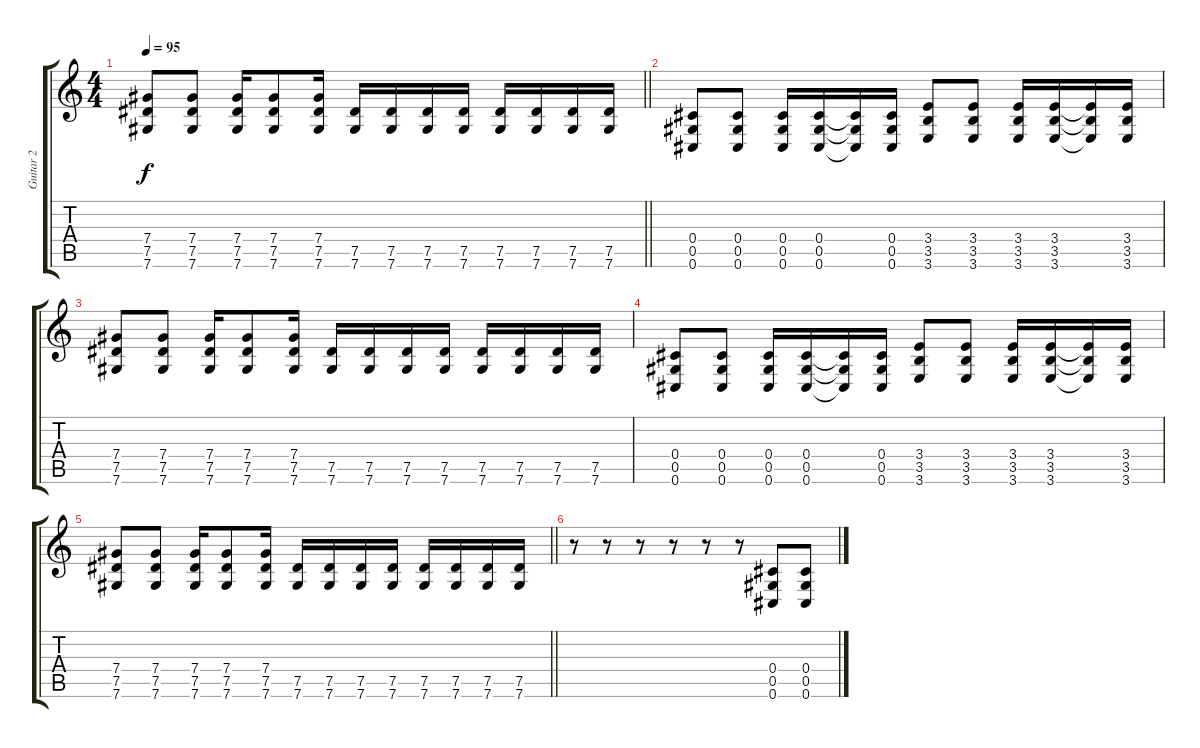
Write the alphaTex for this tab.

\track ("Guitar 2" "Guitar 2") {instrument distortionguitar}
\staff {score tabs}
\tuning (Eb4 Bb3 Gb3 Db3 Ab2 Db2) {hide}
\ts (4 4)
\tempo 95
\clef g2
\barLineRight lightlight
\ks c
(7.4 7.5 7.6).8{dy f} (7.4 7.5 7.6).8 (7.4 7.5 7.6).16 (7.4 7.5 7.6).8 (7.4 7.5 7.6).16 (7.5 7.6).16 (7.5 7.6).16 (7.5 7.6).16 (7.5 7.6).16 (7.5 7.6).16 (7.5 7.6).16 (7.5 7.6).16 (7.5 7.6).16 |
(0.4 0.5 0.6).8{volume 16 balance 0 instrument distortionguitar} (0.4 0.5 0.6).8 (0.4 0.5 0.6).16 (0.4 0.5 0.6).16 (0.4{t} 0.5{t} 0.6{t}).16 (0.4 0.5 0.6).16 (3.4 3.5 3.6).8 (3.4 3.5 3.6).8 (3.4 3.5 3.6).16 (3.4 3.5 3.6).16 (3.4{t} 3.5{t} 3.6{t}).16 (3.4 3.5 3.6).16 |
(7.4 7.5 7.6).8 (7.4 7.5 7.6).8 (7.4 7.5 7.6).16 (7.4 7.5 7.6).8 (7.4 7.5 7.6).16 (7.5 7.6).16 (7.5 7.6).16 (7.5 7.6).16 (7.5 7.6).16 (7.5 7.6).16 (7.5 7.6).16 (7.5 7.6).16 (7.5 7.6).16 |
(0.4 0.5 0.6).8 (0.4 0.5 0.6).8 (0.4 0.5 0.6).16 (0.4 0.5 0.6).16 (0.4{t} 0.5{t} 0.6{t}).16 (0.4 0.5 0.6).16 (3.4 3.5 3.6).8 (3.4 3.5 3.6).8 (3.4 3.5 3.6).16 (3.4 3.5 3.6).16 (3.4{t} 3.5{t} 3.6{t}).16 (3.4 3.5 3.6).16 |
\barLineRight lightlight
(7.4 7.5 7.6).8 (7.4 7.5 7.6).8 (7.4 7.5 7.6).16 (7.4 7.5 7.6).8 (7.4 7.5 7.6).16 (7.5 7.6).16 (7.5 7.6).16 (7.5 7.6).16 (7.5 7.6).16 (7.5 7.6).16 (7.5 7.6).16 (7.5 7.6).16 (7.5 7.6).16 |
r.8 r.8 r.8 r.8 r.8 r.8 (0.4 0.5 0.6).8 (0.4 0.5 0.6).8
